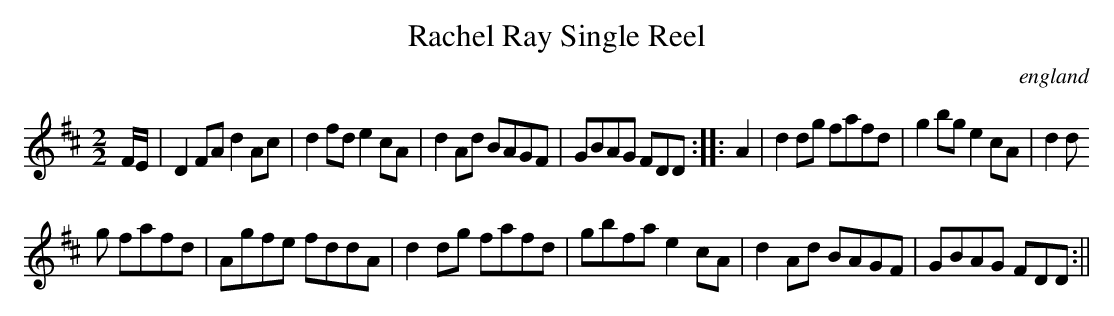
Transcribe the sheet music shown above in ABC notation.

X:1
T:Rachel Ray Single Reel
O:england
M:2/2
L:1/8
K:D Major
F/2E/2|D2FAd2Ac|d2fde2cA|d2Ad BAGF|GBAG FDD:||:A2|d2dg fafd|g2bge2cA|d2d
g fafd|Agfe fddA|d2dg fafd|gbfa e2cA|d2Ad BAGF|GBAG FDD:||
